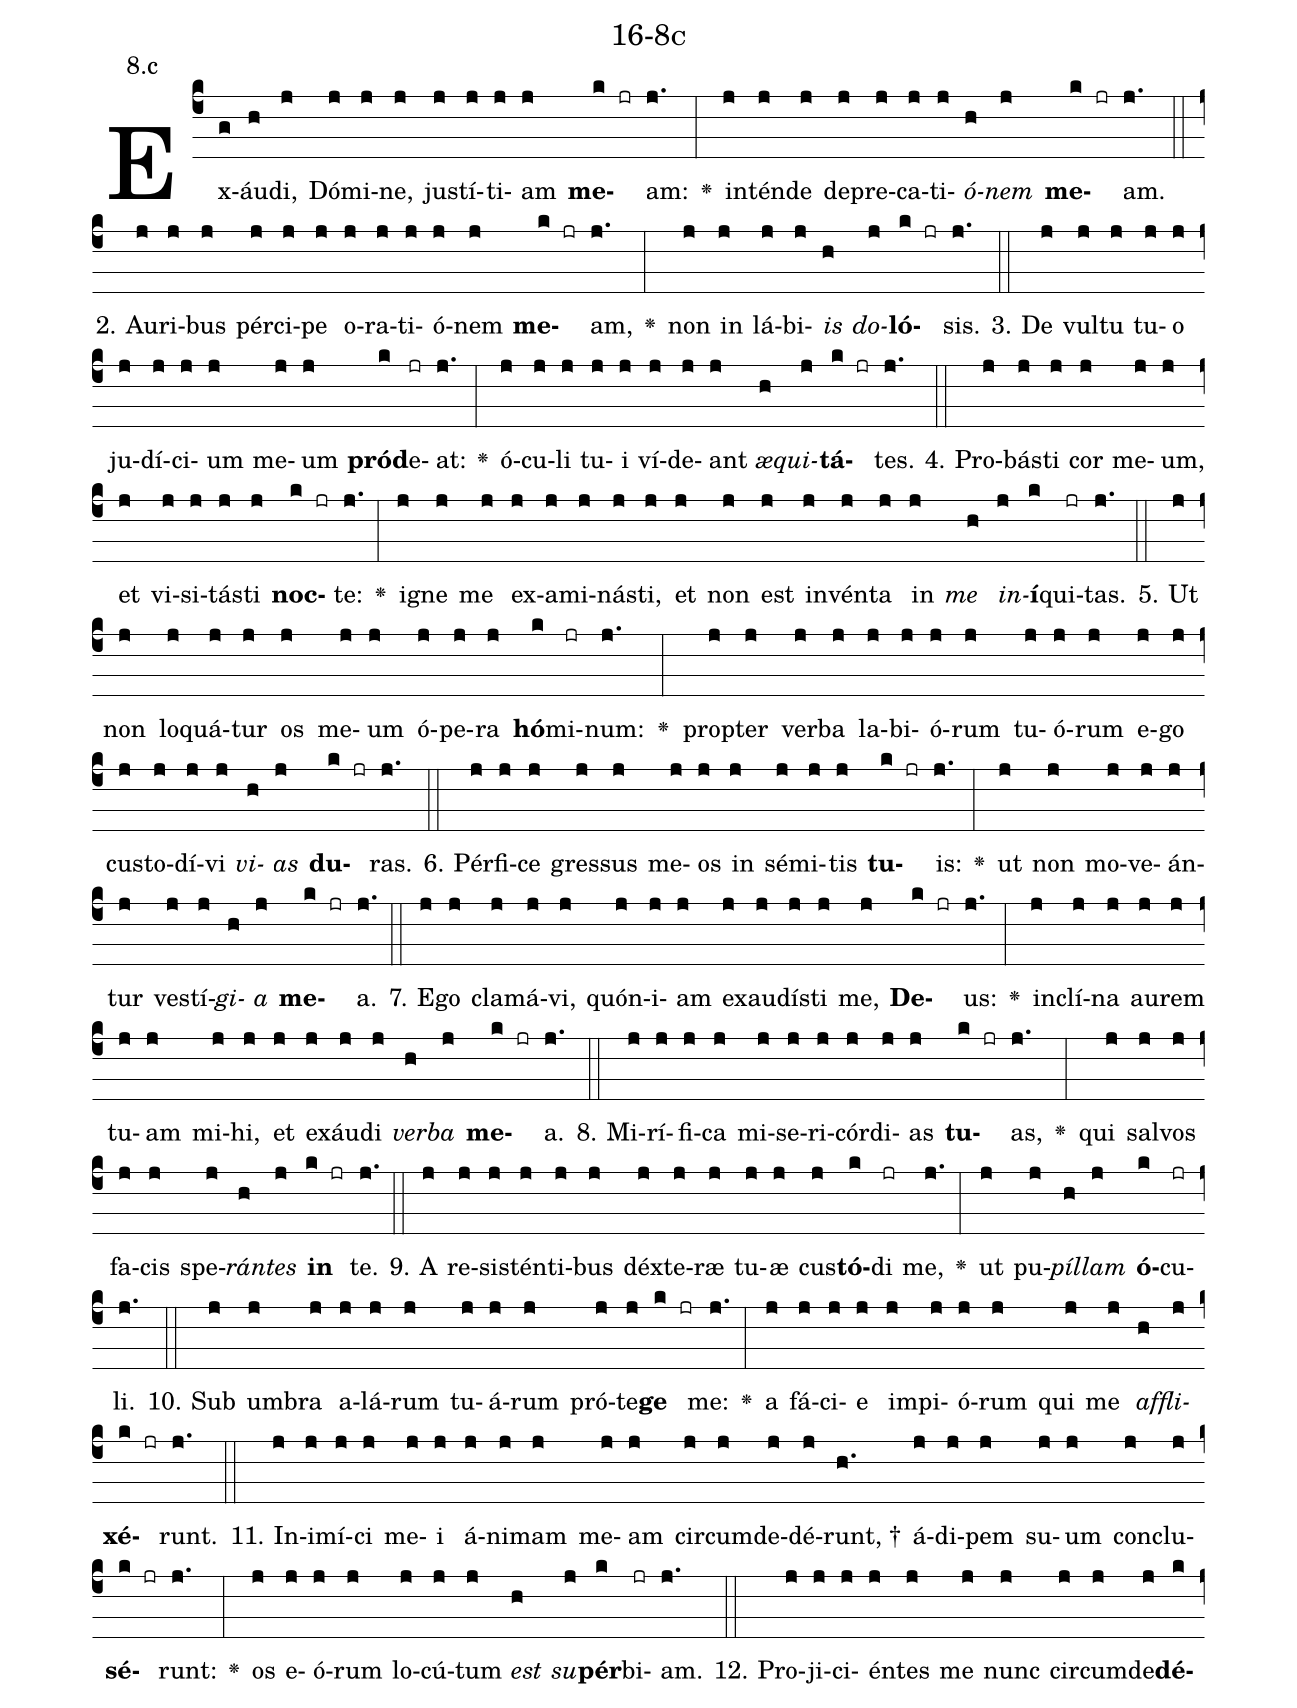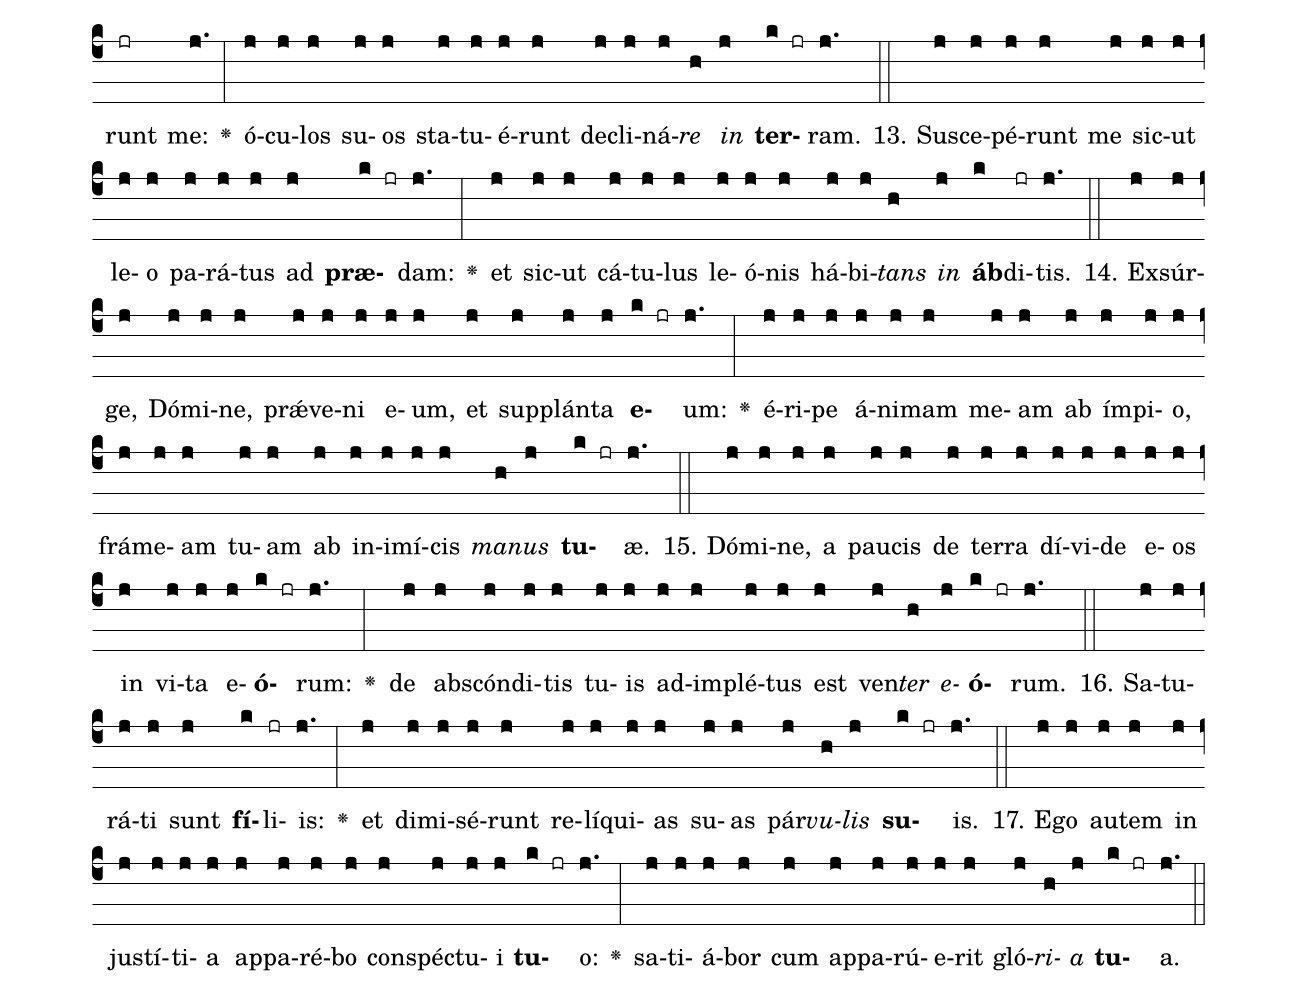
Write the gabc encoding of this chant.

name: 16-8c;
annotation: 8.c;
%%
(c4)Ex(g)áu(h)di,(j) Dó(j)mi(j)ne,(j) jus(j)tí(j)ti(j)am(j) <b>me</b>(k jr)am:(j.) <v>\greheightstar</v>(:) in(j)tén(j)de(j) de(j)pre(j)ca(j)ti(j)<i>ó</i>(h)<i>nem</i>(j) <b>me</b>(k jr)am.(j.) (::)
2. Au(j)ri(j)bus(j) pér(j)ci(j)pe(j) o(j)ra(j)ti(j)ó(j)nem(j) <b>me</b>(k jr)am,(j.) <v>\greheightstar</v>(:) non(j) in(j) lá(j)bi(j)<i>is</i>(h) <i>do</i>(j)<b>ló</b>(k jr)sis.(j.) (::)
3. De(j) vul(j)tu(j) tu(j)o(j) ju(j)dí(j)ci(j)um(j) me(j)um(j) <b>pród</b>(k)e(jr)at:(j.) <v>\greheightstar</v>(:) ó(j)cu(j)li(j) tu(j)i(j) ví(j)de(j)ant(j) <i>æ</i>(h)<i>qui</i>(j)<b>tá</b>(k jr)tes.(j.) (::)
4. Pro(j)bás(j)ti(j) cor(j) me(j)um,(j) et(j) vi(j)si(j)tás(j)ti(j) <b>noc</b>(k jr)te:(j.) <v>\greheightstar</v>(:) i(j)gne(j) me(j) ex(j)a(j)mi(j)nás(j)ti,(j) et(j) non(j) est(j) in(j)vén(j)ta(j) in(j) <i>me</i>(h) <i>in</i>(j)<b>í</b>(k)qui(jr)tas.(j.) (::)
5. Ut(j) non(j) lo(j)quá(j)tur(j) os(j) me(j)um(j) ó(j)pe(j)ra(j) <b>hó</b>(k)mi(jr)num:(j.) <v>\greheightstar</v>(:) prop(j)ter(j) ver(j)ba(j) la(j)bi(j)ó(j)rum(j) tu(j)ó(j)rum(j) e(j)go(j) cus(j)to(j)dí(j)vi(j) <i>vi</i>(h)<i>as</i>(j) <b>du</b>(k jr)ras.(j.) (::)
6. Pér(j)fi(j)ce(j) gres(j)sus(j) me(j)os(j) in(j) sé(j)mi(j)tis(j) <b>tu</b>(k jr)is:(j.) <v>\greheightstar</v>(:) ut(j) non(j) mo(j)ve(j)án(j)tur(j) ves(j)tí(j)<i>gi</i>(h)<i>a</i>(j) <b>me</b>(k jr)a.(j.) (::)
7. E(j)go(j) cla(j)má(j)vi,(j) quón(j)i(j)am(j) ex(j)au(j)dís(j)ti(j) me,(j) <b>De</b>(k jr)us:(j.) <v>\greheightstar</v>(:) in(j)clí(j)na(j) au(j)rem(j) tu(j)am(j) mi(j)hi,(j) et(j) ex(j)áu(j)di(j) <i>ver</i>(h)<i>ba</i>(j) <b>me</b>(k jr)a.(j.) (::)
8. Mi(j)rí(j)fi(j)ca(j) mi(j)se(j)ri(j)cór(j)di(j)as(j) <b>tu</b>(k jr)as,(j.) <v>\greheightstar</v>(:) qui(j) sal(j)vos(j) fa(j)cis(j) spe(j)<i>rán</i>(h)<i>tes</i>(j) <b>in</b>(k jr) te.(j.) (::)
9. A(j) re(j)sis(j)tén(j)ti(j)bus(j) déx(j)te(j)ræ(j) tu(j)æ(j) cus(j)<b>tó</b>(k)di(jr) me,(j.) <v>\greheightstar</v>(:) ut(j) pu(j)<i>píl</i>(h)<i>lam</i>(j) <b>ó</b>(k)cu(jr)li.(j.) (::)
10. Sub(j) um(j)bra(j) a(j)lá(j)rum(j) tu(j)á(j)rum(j) pró(j)te(j)<b>ge</b>(k jr) me:(j.) <v>\greheightstar</v>(:) a(j) fá(j)ci(j)e(j) im(j)pi(j)ó(j)rum(j) qui(j) me(j) <i>af</i>(h)<i>fli</i>(j)<b>xé</b>(k jr)runt.(j.) (::)
11. In(j)i(j)mí(j)ci(j) me(j)i(j) á(j)ni(j)mam(j) me(j)am(j) cir(j)cum(j)de(j)dé(j)runt, †(h.) á(j)di(j)pem(j) su(j)um(j) con(j)clu(j)<b>sé</b>(k jr)runt:(j.) <v>\greheightstar</v>(:) os(j) e(j)ó(j)rum(j) lo(j)cú(j)tum(j) <i>est</i>(h) <i>su</i>(j)<b>pér</b>(k)bi(jr)am.(j.) (::)
12. Pro(j)ji(j)ci(j)én(j)tes(j) me(j) nunc(j) cir(j)cum(j)de(j)<b>dé</b>(k)runt(jr) me:(j.) <v>\greheightstar</v>(:) ó(j)cu(j)los(j) su(j)os(j) sta(j)tu(j)é(j)runt(j) de(j)cli(j)ná(j)<i>re</i>(h) <i>in</i>(j) <b>ter</b>(k jr)ram.(j.) (::)
13. Su(j)sce(j)pé(j)runt(j) me(j) sic(j)ut(j) le(j)o(j) pa(j)rá(j)tus(j) ad(j) <b>præ</b>(k jr)dam:(j.) <v>\greheightstar</v>(:) et(j) sic(j)ut(j) cá(j)tu(j)lus(j) le(j)ó(j)nis(j) há(j)bi(j)<i>tans</i>(h) <i>in</i>(j) <b>áb</b>(k)di(jr)tis.(j.) (::)
14. Ex(j)súr(j)ge,(j) Dó(j)mi(j)ne,(j) prǽ(j)ve(j)ni(j) e(j)um,(j) et(j) sup(j)plán(j)ta(j) <b>e</b>(k jr)um:(j.) <v>\greheightstar</v>(:) é(j)ri(j)pe(j) á(j)ni(j)mam(j) me(j)am(j) ab(j) ím(j)pi(j)o,(j) frá(j)me(j)am(j) tu(j)am(j) ab(j) in(j)i(j)mí(j)cis(j) <i>ma</i>(h)<i>nus</i>(j) <b>tu</b>(k jr)æ.(j.) (::)
15. Dó(j)mi(j)ne,(j) a(j) pau(j)cis(j) de(j) ter(j)ra(j) dí(j)vi(j)de(j) e(j)os(j) in(j) vi(j)ta(j) e(j)<b>ó</b>(k jr)rum:(j.) <v>\greheightstar</v>(:) de(j) abs(j)cón(j)di(j)tis(j) tu(j)is(j) ad(j)im(j)plé(j)tus(j) est(j) ven(j)<i>ter</i>(h) <i>e</i>(j)<b>ó</b>(k jr)rum.(j.) (::)
16. Sa(j)tu(j)rá(j)ti(j) sunt(j) <b>fí</b>(k)li(jr)is:(j.) <v>\greheightstar</v>(:) et(j) di(j)mi(j)sé(j)runt(j) re(j)lí(j)qui(j)as(j) su(j)as(j) pár(j)<i>vu</i>(h)<i>lis</i>(j) <b>su</b>(k jr)is.(j.) (::)
17. E(j)go(j) au(j)tem(j) in(j) jus(j)tí(j)ti(j)a(j) ap(j)pa(j)ré(j)bo(j) con(j)spéc(j)tu(j)i(j) <b>tu</b>(k jr)o:(j.) <v>\greheightstar</v>(:) sa(j)ti(j)á(j)bor(j) cum(j) ap(j)pa(j)rú(j)e(j)rit(j) gló(j)<i>ri</i>(h)<i>a</i>(j) <b>tu</b>(k jr)a.(j.) (::)
